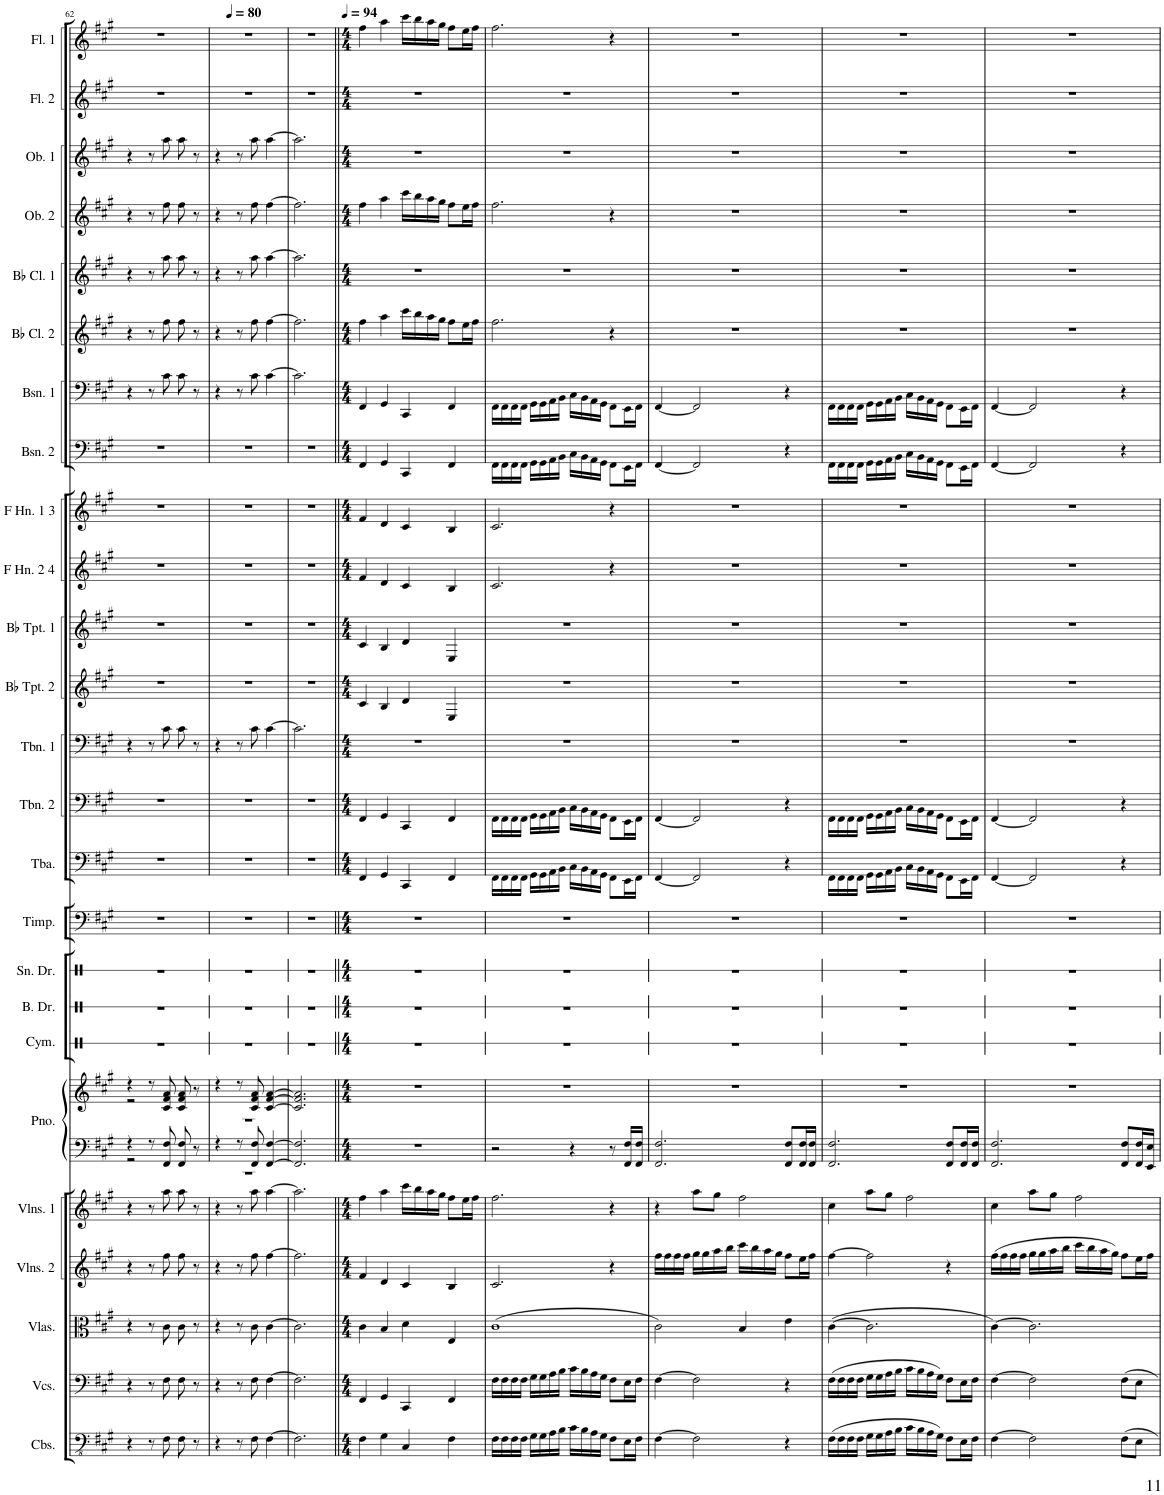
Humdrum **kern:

**kern	**kern	**kern	**kern	**kern	**kern	**kern	**kern	**kern	**kern	**kern	**kern	**kern	**kern	**kern	**kern	**kern	**kern	**kern	**kern	**kern	**kern	**kern	**kern	**kern	**kern
*part25	*part24	*part23	*part22	*part21	*part20	*part20	*part19	*part18	*part17	*part16	*part15	*part14	*part13	*part12	*part11	*part10	*part9	*part8	*part7	*part6	*part5	*part4	*part3	*part2	*part1
*staff26	*staff25	*staff24	*staff23	*staff22	*staff21	*staff20	*staff19	*staff18	*staff17	*staff16	*staff15	*staff14	*staff13	*staff12	*staff11	*staff10	*staff9	*staff8	*staff7	*staff6	*staff5	*staff4	*staff3	*staff2	*staff1
*I"Contrabasses	*I"Violoncellos	*I"Violas	*I"Violins 2	*I"Violins 1	*I"Piano	*	*I"Cymbal	*I"Bass Drum	*I"Snare Drum	*I"Timpani	*I"Tuba	*I"Trombone 2	*I"Trombone 1	*I"Bb Trumpet 2	*I"Bb Trumpet 1	*I"F Horn 2 &amp; 4	*I"F Horn 1 &amp; 3	*I"Bassoon 2	*I"Bassoon 1	*I"Bb Clarinet 2	*I"Bb Clarinet 1	*I"Oboe 2	*I"Oboe 1	*I"Flute 2	*I"Flute 1
*I'Cbs.	*I'Vcs.	*I'Vlas.	*I'Vlns. 2	*I'Vlns. 1	*I'Pno.	*	*I'Cym.	*I'B. Dr.	*I'Sn. Dr.	*I'Timp.	*I'Tba.	*I'Tbn. 2	*I'Tbn. 1	*I'Bb Tpt. 2	*I'Bb Tpt. 1	*I'F Hn. 2 4	*I'F Hn. 1 3	*I'Bsn. 2	*I'Bsn. 1	*I'Bb Cl. 2	*I'Bb Cl. 1	*I'Ob. 2	*I'Ob. 1	*I'Fl. 2	*I'Fl. 1
!!LO:PB:g=z
*clefFv4	*clefF4	*clefC3	*clefG2	*clefG2	*clefF4	*clefG2	*clefX	*clefX	*clefX	*clefF4	*clefF4	*clefF4	*clefF4	*clefG2	*clefG2	*clefG2	*clefG2	*clefF4	*clefF4	*clefG2	*clefG2	*clefG2	*clefG2	*clefG2	*clefG2
*	*	*	*	*	*	*	*	*	*	*	*	*	*	*Trd1c2	*Trd1c2	*Trd4c7	*Trd4c7	*	*	*Trd1c2	*Trd1c2	*	*	*	*
*k[f#c#g#]	*k[f#c#g#]	*k[f#c#g#]	*k[f#c#g#]	*k[f#c#g#]	*k[f#c#g#]	*k[f#c#g#]	*k[]	*k[]	*k[]	*k[f#c#g#]	*k[f#c#g#]	*k[f#c#g#]	*k[f#c#g#]	*k[f#c#g#]	*k[f#c#g#]	*k[f#c#g#]	*k[f#c#g#]	*k[f#c#g#]	*k[f#c#g#]	*k[f#c#g#]	*k[f#c#g#]	*k[f#c#g#]	*k[f#c#g#]	*k[f#c#g#]	*k[f#c#g#]
*M3/4	*M3/4	*M3/4	*M3/4	*M3/4	*M3/4	*M3/4	*M3/4	*M3/4	*M3/4	*M3/4	*M3/4	*M3/4	*M3/4	*M3/4	*M3/4	*M3/4	*M3/4	*M3/4	*M3/4	*M3/4	*M3/4	*M3/4	*M3/4	*M3/4	*M3/4
=62	=62	=62	=62	=62	=62	=62	=62	=62	=62	=62	=62	=62	=62	=62	=62	=62	=62	=62	=62	=62	=62	=62	=62	=62	=62
*	*	*	*	*	*^	*^	*	*	*	*	*	*	*	*	*	*	*	*	*	*	*	*	*	*	*
4r	4r	4r	4r	4r	4r	2r	4r	2r	2.r	2.r	2.r	2.r	2.r	2.r	4r	2.r	2.r	2.r	2.r	2.r	4r	4r	4r	4r	4r	2.r	2.r
8r	8r	8r	8r	8r	8r	.	8r	.	.	.	.	.	.	.	8r	.	.	.	.	.	8r	8r	8r	8r	8r	.	.
8FF#\	8F#\	8c#\	8ff#\	8aa\	8FF#/ 8F#/	.	8c#/ 8f#/ 8a/	.	.	.	.	.	.	.	8c#\	.	.	.	.	.	8c#\	8ff#\	8aa\	8ff#\	8aa\	.	.
8FF#\	8F#\	8c#\	8ff#\	8aa\	8FF#/ 8F#/	4ryy	8c#/ 8f#/ 8a/	4ryy	.	.	.	.	.	.	8c#\	.	.	.	.	.	8c#\	8ff#\	8aa\	8ff#\	8aa\	.	.
8r	8r	8r	8r	8r	8r	.	8r	.	.	.	.	.	.	.	8r	.	.	.	.	.	8r	8r	8r	8r	8r	.	.
=63	=63	=63	=63	=63	=63	=63	=63	=63	=63	=63	=63	=63	=63	=63	=63	=63	=63	=63	=63	=63	=63	=63	=63	=63	=63	=63	=63
*	*	*	*	*	*	*	*	*	*	*	*	*	*	*	*	*	*	*	*	*	*	*	*	*	*	*	*^
4r	4r	4r	4r	4r	4r	2.r	4r	2.r	2.r	2.r	2.r	2.r	2.r	2.r	4r	2.r	2.r	2.r	2.r	2.r	4r	4r	4r	4r	4r	2.r	2.r	8ryy
*	*	*	*	*	*	*	*	*	*	*	*	*	*	*	*	*	*	*	*	*	*	*	*	*	*	*	*MM80	*
.	.	.	.	.	.	.	.	.	.	.	.	.	.	.	.	.	.	.	.	.	.	.	.	.	.	.	.	2ryy
8r	8r	8r	8r	8r	8r	.	8r	.	.	.	.	.	.	.	8r	.	.	.	.	.	8r	8r	8r	8r	8r	.	.	.
8FF#\	8F#\	8c#\	8ff#\	8aa\	8FF#/ 8F#/	.	8c#/ 8f#/ 8a/	.	.	.	.	.	.	.	8c#\	.	.	.	.	.	8c#\	8ff#\	8aa\	8ff#\	8aa\	.	.	.
[4FF#\	[4F#\	[4c#\	[4ff#\	[4aa\	[4FF#/ [4F#/	.	[4c#/ [4f#/ [4a/	.	.	.	.	.	.	.	[4c#\	.	.	.	.	.	[4c#\	[4ff#\	[4aa\	[4ff#\	[4aa\	.	.	.
.	.	.	.	.	.	.	.	.	.	.	.	.	.	.	.	.	.	.	.	.	.	.	.	.	.	.	.	8ryy
*	*	*	*	*	*v	*v	*	*	*	*	*	*	*	*	*	*	*	*	*	*	*	*	*	*	*	*	*v	*v
*	*	*	*	*	*	*v	*v	*	*	*	*	*	*	*	*	*	*	*	*	*	*	*	*	*	*	*
=64	=64	=64	=64	=64	=64	=64	=64	=64	=64	=64	=64	=64	=64	=64	=64	=64	=64	=64	=64	=64	=64	=64	=64	=64	=64
2.FF#\]	2.F#\]	2.c#\]	2.ff#\]	2.aa\]	2.FF#/] 2.F#/]	2.c#/] 2.f#/] 2.a/]	2.r	2.r	2.r	2.r	2.r	2.r	2.c#\]	2.r	2.r	2.r	2.r	2.r	2.c#\]	2.ff#\]	2.aa\]	2.ff#\]	2.aa\]	2.r	2.r
=65||	=65||	=65||	=65||	=65||	=65||	=65||	=65||	=65||	=65||	=65||	=65||	=65||	=65||	=65||	=65||	=65||	=65||	=65||	=65||	=65||	=65||	=65||	=65||	=65||	=65||
*M4/4	*M4/4	*M4/4	*M4/4	*M4/4	*M4/4	*M4/4	*M4/4	*M4/4	*M4/4	*M4/4	*M4/4	*M4/4	*M4/4	*M4/4	*M4/4	*M4/4	*M4/4	*M4/4	*M4/4	*M4/4	*M4/4	*M4/4	*M4/4	*M4/4	*M4/4
*	*	*	*	*	*	*	*	*	*	*	*	*	*	*	*	*	*	*	*	*	*	*	*	*	*MM94
4FF#\	4FF#/	4c#\	4f#/	4ff#\	1r	1r	1r	1r	1r	1r	4FF#/	4FF#/	1r	4c#/	4c#/	4f#/	4f#/	4FF#/	4FF#/	4ff#\	1r	4ff#\	1r	1r	4ff#\
4GG#\	4GG#/	4B/	4d/	4aa\	.	.	.	.	.	.	4GG#/	4GG#/	.	4B/	4B/	4d/	4d/	4GG#/	4GG#/	4aa\	.	4aa\	.	.	4aa\
4CC#/	4CC#/	4d\	4c#/	16ccc#\LL	.	.	.	.	.	.	4CC#/	4CC#/	.	4d/	4d/	4c#/	4c#/	4CC#/	4CC#/	16ccc#\LL	.	16ccc#\LL	.	.	16ccc#\LL
.	.	.	.	16bb\	.	.	.	.	.	.	.	.	.	.	.	.	.	.	.	16bb\	.	16bb\	.	.	16bb\
.	.	.	.	16aa\	.	.	.	.	.	.	.	.	.	.	.	.	.	.	.	16aa\	.	16aa\	.	.	16aa\
.	.	.	.	16gg#\JJ	.	.	.	.	.	.	.	.	.	.	.	.	.	.	.	16gg#\JJ	.	16gg#\JJ	.	.	16gg#\JJ
4FF#\	4FF#/	4E/	4B/	8ff#\L	.	.	.	.	.	.	4FF#/	4FF#/	.	4E/	4E/	4B/	4B/	4FF#/	4FF#/	8ff#\L	.	8ff#\L	.	.	8ff#\L
.	.	.	.	16ee\L	.	.	.	.	.	.	.	.	.	.	.	.	.	.	.	16ee\L	.	16ee\L	.	.	16ee\L
.	.	.	.	16ff#\JJ	.	.	.	.	.	.	.	.	.	.	.	.	.	.	.	16ff#\JJ	.	16ff#\JJ	.	.	16ff#\JJ
=66	=66	=66	=66	=66	=66	=66	=66	=66	=66	=66	=66	=66	=66	=66	=66	=66	=66	=66	=66	=66	=66	=66	=66	=66	=66
16FF#\LL	16F#\LL	(1c#	2.c#/	2.ff#\	2r	1r	1r	1r	1r	1r	16FF#\LL	16FF#\LL	1r	1r	1r	2.c#/	2.c#/	16FF#\LL	16FF#\LL	2.ff#\	1r	2.ff#\	1r	1r	2.ff#\
16FF#\	16F#\	.	.	.	.	.	.	.	.	.	16FF#\	16FF#\	.	.	.	.	.	16FF#\	16FF#\	.	.	.	.	.	.
16FF#\	16F#\	.	.	.	.	.	.	.	.	.	16FF#\	16FF#\	.	.	.	.	.	16FF#\	16FF#\	.	.	.	.	.	.
16FF#\JJ	16F#\JJ	.	.	.	.	.	.	.	.	.	16FF#\JJ	16FF#\JJ	.	.	.	.	.	16FF#\JJ	16FF#\JJ	.	.	.	.	.	.
16GG#\LL	16G#\LL	.	.	.	.	.	.	.	.	.	16GG#\LL	16GG#\LL	.	.	.	.	.	16GG#\LL	16GG#\LL	.	.	.	.	.	.
16GG#\	16G#\	.	.	.	.	.	.	.	.	.	16GG#\	16GG#\	.	.	.	.	.	16GG#\	16GG#\	.	.	.	.	.	.
16AA\	16A\	.	.	.	.	.	.	.	.	.	16AA\	16AA\	.	.	.	.	.	16AA\	16AA\	.	.	.	.	.	.
16BB\JJ	16B\JJ	.	.	.	.	.	.	.	.	.	16BB\JJ	16BB\JJ	.	.	.	.	.	16BB\JJ	16BB\JJ	.	.	.	.	.	.
16C#\LL	16c#\LL	.	.	.	4r	.	.	.	.	.	16C#\LL	16C#\LL	.	.	.	.	.	16C#\LL	16C#\LL	.	.	.	.	.	.
16BB\	16B\	.	.	.	.	.	.	.	.	.	16BB\	16BB\	.	.	.	.	.	16BB\	16BB\	.	.	.	.	.	.
16AA\	16A\	.	.	.	.	.	.	.	.	.	16AA\	16AA\	.	.	.	.	.	16AA\	16AA\	.	.	.	.	.	.
16GG#\JJ	16G#\JJ	.	.	.	.	.	.	.	.	.	16GG#\JJ	16GG#\JJ	.	.	.	.	.	16GG#\JJ	16GG#\JJ	.	.	.	.	.	.
8FF#\L	8F#\L	.	4r	4r	8r	.	.	.	.	.	8FF#\L	8FF#\L	.	.	.	4r	4r	8FF#\L	8FF#\L	4r	.	4r	.	.	4r
16EE\L	16E\L	.	.	.	16FF#/ 16F#/LL	.	.	.	.	.	16EE\L	16EE\L	.	.	.	.	.	16EE\L	16EE\L	.	.	.	.	.	.
16FF#\JJ	16F#\JJ	.	.	.	16FF#/ 16F#/JJ	.	.	.	.	.	16FF#\JJ	16FF#\JJ	.	.	.	.	.	16FF#\JJ	16FF#\JJ	.	.	.	.	.	.
=67	=67	=67	=67	=67	=67	=67	=67	=67	=67	=67	=67	=67	=67	=67	=67	=67	=67	=67	=67	=67	=67	=67	=67	=67	=67
[4FF#\	[4F#\	2c#\)	16ff#\LL	4r	2.FF#/ 2.F#/	1r	1r	1r	1r	1r	[4FF#/	[4FF#/	1r	1r	1r	1r	1r	[4FF#/	[4FF#/	1r	1r	1r	1r	1r	1r
.	.	.	16ff#\	.	.	.	.	.	.	.	.	.	.	.	.	.	.	.	.	.	.	.	.	.	.
.	.	.	16ff#\	.	.	.	.	.	.	.	.	.	.	.	.	.	.	.	.	.	.	.	.	.	.
.	.	.	16ff#\JJ	.	.	.	.	.	.	.	.	.	.	.	.	.	.	.	.	.	.	.	.	.	.
2FF#\]	2F#\]	.	16gg#\LL	8aa\L	.	.	.	.	.	.	2FF#/]	2FF#/]	.	.	.	.	.	2FF#/]	2FF#/]	.	.	.	.	.	.
.	.	.	16gg#\	.	.	.	.	.	.	.	.	.	.	.	.	.	.	.	.	.	.	.	.	.	.
.	.	.	16aa\	8gg#\J	.	.	.	.	.	.	.	.	.	.	.	.	.	.	.	.	.	.	.	.	.
.	.	.	16bb\JJ	.	.	.	.	.	.	.	.	.	.	.	.	.	.	.	.	.	.	.	.	.	.
.	.	4B/	16ccc#\LL	2ff#\	.	.	.	.	.	.	.	.	.	.	.	.	.	.	.	.	.	.	.	.	.
.	.	.	16bb\	.	.	.	.	.	.	.	.	.	.	.	.	.	.	.	.	.	.	.	.	.	.
.	.	.	16aa\	.	.	.	.	.	.	.	.	.	.	.	.	.	.	.	.	.	.	.	.	.	.
.	.	.	16gg#\JJ	.	.	.	.	.	.	.	.	.	.	.	.	.	.	.	.	.	.	.	.	.	.
4r	4r	4e\	8ff#\L	.	8FF#/ 8F#/L	.	.	.	.	.	4r	4r	.	.	.	.	.	4r	4r	.	.	.	.	.	.
.	.	.	16ee\L	.	16FF#/ 16F#/L	.	.	.	.	.	.	.	.	.	.	.	.	.	.	.	.	.	.	.	.
.	.	.	16ff#\JJ	.	16FF#/ 16F#/JJ	.	.	.	.	.	.	.	.	.	.	.	.	.	.	.	.	.	.	.	.
=68	=68	=68	=68	=68	=68	=68	=68	=68	=68	=68	=68	=68	=68	=68	=68	=68	=68	=68	=68	=68	=68	=68	=68	=68	=68
(16FF#\LL	(16F#\LL	([4c#\	[4ff#\	4cc#\	2.FF#/ 2.F#/	1r	1r	1r	1r	1r	16FF#\LL	16FF#\LL	1r	1r	1r	1r	1r	16FF#\LL	16FF#\LL	1r	1r	1r	1r	1r	1r
16FF#\	16F#\	.	.	.	.	.	.	.	.	.	16FF#\	16FF#\	.	.	.	.	.	16FF#\	16FF#\	.	.	.	.	.	.
16FF#\	16F#\	.	.	.	.	.	.	.	.	.	16FF#\	16FF#\	.	.	.	.	.	16FF#\	16FF#\	.	.	.	.	.	.
16FF#\JJ	16F#\JJ	.	.	.	.	.	.	.	.	.	16FF#\JJ	16FF#\JJ	.	.	.	.	.	16FF#\JJ	16FF#\JJ	.	.	.	.	.	.
16GG#\LL	16G#\LL	2.c#\]	2ff#\]	8aa\L	.	.	.	.	.	.	16GG#\LL	16GG#\LL	.	.	.	.	.	16GG#\LL	16GG#\LL	.	.	.	.	.	.
16GG#\	16G#\	.	.	.	.	.	.	.	.	.	16GG#\	16GG#\	.	.	.	.	.	16GG#\	16GG#\	.	.	.	.	.	.
16AA\	16A\	.	.	8gg#\J	.	.	.	.	.	.	16AA\	16AA\	.	.	.	.	.	16AA\	16AA\	.	.	.	.	.	.
16BB\JJ	16B\JJ	.	.	.	.	.	.	.	.	.	16BB\JJ	16BB\JJ	.	.	.	.	.	16BB\JJ	16BB\JJ	.	.	.	.	.	.
16C#\LL	16c#\LL	.	.	2ff#\	.	.	.	.	.	.	16C#\LL	16C#\LL	.	.	.	.	.	16C#\LL	16C#\LL	.	.	.	.	.	.
16BB\	16B\	.	.	.	.	.	.	.	.	.	16BB\	16BB\	.	.	.	.	.	16BB\	16BB\	.	.	.	.	.	.
16AA\	16A\	.	.	.	.	.	.	.	.	.	16AA\	16AA\	.	.	.	.	.	16AA\	16AA\	.	.	.	.	.	.
16GG#\JJ)	16G#\JJ)	.	.	.	.	.	.	.	.	.	16GG#\JJ	16GG#\JJ	.	.	.	.	.	16GG#\JJ	16GG#\JJ	.	.	.	.	.	.
8FF#\L	8F#\L	.	4r	.	8FF#/ 8F#/L	.	.	.	.	.	8FF#\L	8FF#\L	.	.	.	.	.	8FF#\L	8FF#\L	.	.	.	.	.	.
16EE\L	16E\L	.	.	.	16FF#/ 16F#/L	.	.	.	.	.	16EE\L	16EE\L	.	.	.	.	.	16EE\L	16EE\L	.	.	.	.	.	.
16FF#\JJ	16F#\JJ	.	.	.	16FF#/ 16F#/JJ	.	.	.	.	.	16FF#\JJ	16FF#\JJ	.	.	.	.	.	16FF#\JJ	16FF#\JJ	.	.	.	.	.	.
=69	=69	=69	=69	=69	=69	=69	=69	=69	=69	=69	=69	=69	=69	=69	=69	=69	=69	=69	=69	=69	=69	=69	=69	=69	=69
[4FF#\	[4F#\	[4c#\)	(16ff#\LL	4cc#\	2.FF#/ 2.F#/	1r	1r	1r	1r	1r	[4FF#/	[4FF#/	1r	1r	1r	1r	1r	[4FF#/	[4FF#/	1r	1r	1r	1r	1r	1r
.	.	.	16ff#\	.	.	.	.	.	.	.	.	.	.	.	.	.	.	.	.	.	.	.	.	.	.
.	.	.	16ff#\	.	.	.	.	.	.	.	.	.	.	.	.	.	.	.	.	.	.	.	.	.	.
.	.	.	16ff#\JJ	.	.	.	.	.	.	.	.	.	.	.	.	.	.	.	.	.	.	.	.	.	.
2FF#\]	2F#\]	2.c#\]	16gg#\LL	8aa\L	.	.	.	.	.	.	2FF#/]	2FF#/]	.	.	.	.	.	2FF#/]	2FF#/]	.	.	.	.	.	.
.	.	.	16gg#\	.	.	.	.	.	.	.	.	.	.	.	.	.	.	.	.	.	.	.	.	.	.
.	.	.	16aa\	8gg#\J	.	.	.	.	.	.	.	.	.	.	.	.	.	.	.	.	.	.	.	.	.
.	.	.	16bb\JJ	.	.	.	.	.	.	.	.	.	.	.	.	.	.	.	.	.	.	.	.	.	.
.	.	.	16ccc#\LL	2ff#\	.	.	.	.	.	.	.	.	.	.	.	.	.	.	.	.	.	.	.	.	.
.	.	.	16bb\	.	.	.	.	.	.	.	.	.	.	.	.	.	.	.	.	.	.	.	.	.	.
.	.	.	16aa\	.	.	.	.	.	.	.	.	.	.	.	.	.	.	.	.	.	.	.	.	.	.
.	.	.	16gg#\JJ)	.	.	.	.	.	.	.	.	.	.	.	.	.	.	.	.	.	.	.	.	.	.
8FF#\L	8F#\L	.	8ff#\L	.	8FF#/ 8F#/L	.	.	.	.	.	4r	4r	.	.	.	.	.	4r	4r	.	.	.	.	.	.
8EE\J	8E\J	.	16ee\L	.	16FF#/ 16F#/L	.	.	.	.	.	.	.	.	.	.	.	.	.	.	.	.	.	.	.	.
.	.	.	16ff#\JJ	.	16EE/ 16E/JJ	.	.	.	.	.	.	.	.	.	.	.	.	.	.	.	.	.	.	.	.
=	=	=	=	=	=	=	=	=	=	=	=	=	=	=	=	=	=	=	=	=	=	=	=	=	=
*-	*-	*-	*-	*-	*-	*-	*-	*-	*-	*-	*-	*-	*-	*-	*-	*-	*-	*-	*-	*-	*-	*-	*-	*-	*-
